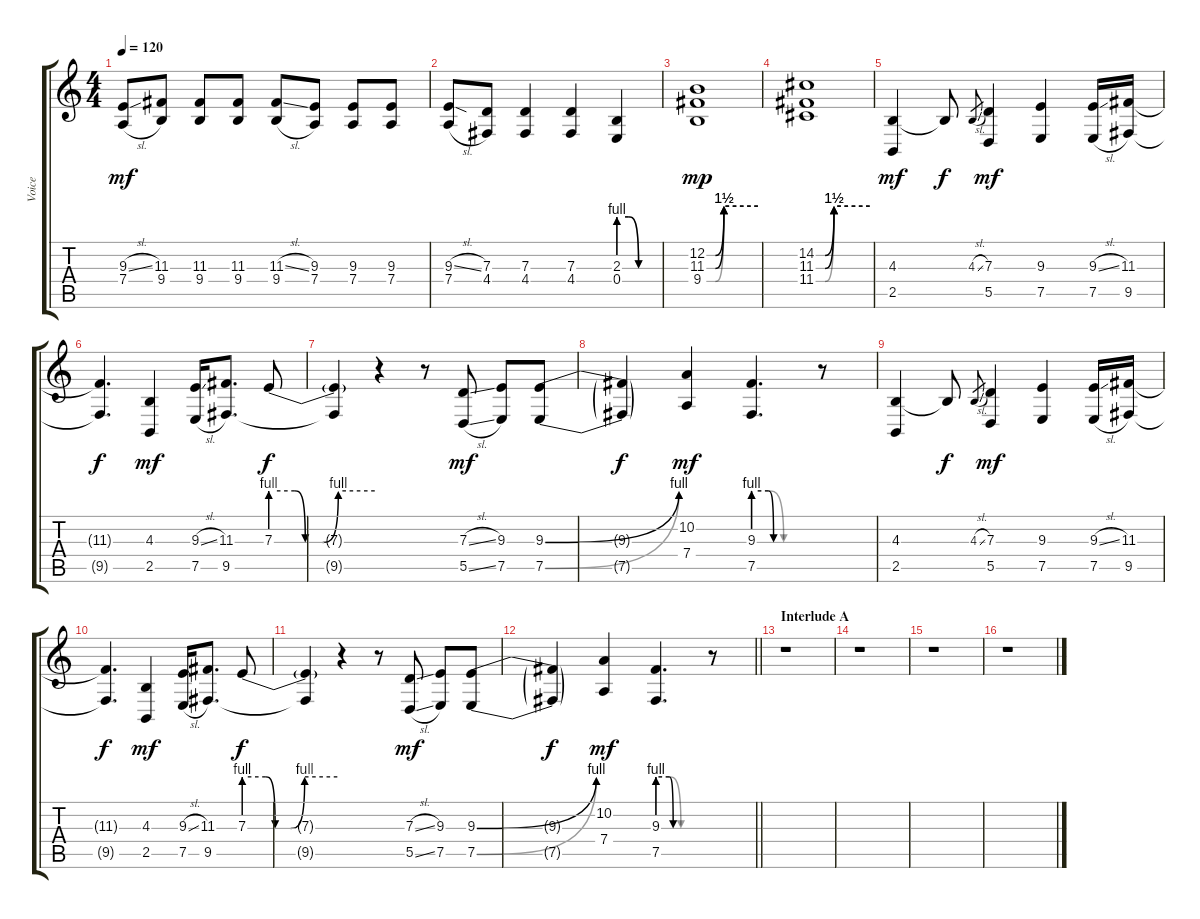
\track ("Voice" "Voice") {instrument altosax}
\staff {score tabs}
\tuning (E4 B3 G3 D3 A2 E2) {hide}
\ts (4 4)
\tempo 120
\clef g2
\ks c
(9.3{sl} 7.4{h}).8{dy mf volume 11 instrument altosax} (11.3 9.4).8 (11.3 9.4).8 (11.3 9.4).8 (11.3{sl} 9.4{h}).8 (9.3 7.4).8 (9.3 7.4).8 (9.3 7.4).8 |
(9.3{sl} 7.4{h}).8 (7.3 4.4).8 (7.3 4.4).4 (7.3 4.4).4 (2.3{be (custom 0 4 15 4 30 0 60 0)} 0.4{be (custom 0 4 15 4 30 0 60 0)}).4 |
(12.2{be (custom 0 0 10 0 20 6 60 6)} 11.3{be (custom 0 0 10 0 20 6 60 6)} 9.4{be (custom 0 0 10 0 20 6 60 6)}).1{dy mp volume 6 instrument lead6voice} |
(14.2{be (custom 0 0 10 0 20 6 60 6)} 11.3{be (custom 0 0 10 0 20 6 60 6)} 11.4{be (custom 0 0 10 0 20 6 60 6)}).1 |
(4.3 2.5).4{dy mf volume 11 instrument altosax} 4.3{t}.8{dy f} 4.3{sl}.8{gr} (7.3 5.5).4{dy mf} (9.3 7.5).4 (9.3{sl} 7.5{h}).16 (11.3 9.5).16 |
(11.3{t} 9.5{t}).4{d dy f} (4.3 2.5).4{dy mf} (9.3{sl} 7.5{h}).16 (11.3 9.5).8{d} 7.3{be (custom 0 4 14 4 20 0 30 0 39 4 60 4)}.8{dy f} |
(7.3{t} 9.5{t}).4 r.4 r.8 (7.3{sl} 5.5{sl}).8{dy mf} (9.3 7.5).8 (9.3{be (bend 0 0 60 4)} 7.5{be (bend 0 0 60 4)}).8 |
(9.3{t} 7.5{t}).4{dy f} (10.2 7.4).4{dy mf} (9.3{be (custom 0 4 15 4 20 0 60 0)} 7.5{be (custom 0 4 15 4 30 0 60 0)}).4{d} r.8 |
(4.3 2.5).4 4.3{t}.8{dy f} 4.3{sl}.8{gr} (7.3 5.5).4{dy mf} (9.3 7.5).4 (9.3{sl} 7.5{h}).16 (11.3 9.5).16 |
(11.3{t} 9.5{t}).4{d dy f} (4.3 2.5).4{dy mf} (9.3{sl} 7.5{h}).16 (11.3 9.5).8{d} 7.3{be (custom 0 4 14 4 20 0 30 0 39 4 60 4)}.8{dy f} |
(7.3{t} 9.5{t}).4 r.4 r.8 (7.3{sl} 5.5{sl}).8{dy mf} (9.3 7.5).8 (9.3{be (bend 0 0 60 4)} 7.5{be (bend 0 0 60 4)}).8 |
\barLineRight lightlight
(9.3{t} 7.5{t}).4{dy f} (10.2 7.4).4{dy mf} (9.3{be (custom 0 4 15 4 20 0 60 0)} 7.5{be (custom 0 4 15 4 30 0 60 0)}).4{d} r.8 |
\section ("" "Interlude A")
r.1 |
r.1 |
r.1 |
r.1
